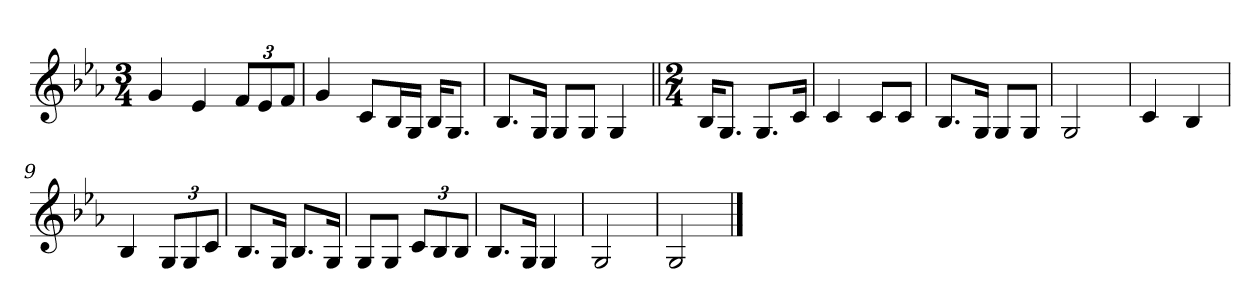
**kern
*part1
*staff1
*clefG2
*k[b-e-a-]
*M3/4
=1
4g/
4e-/
12f/L
12e-/
12f/J
=2
4g/
8c/L
16B-/L
16G/JJ
16B-/KL
8.G/J
=3
8.B-/L
16G/Jk
8G/L
8G/J
4G/
=4||
*M2/4
16B-/KL
8.G/J
8.G/L
16c/Jk
=5
4c/
8c/L
8c/J
=6
8.B-/L
16G/Jk
8G/L
8G/J
=7
2G/
=8
4c/
4B-/
=9
4B-/
12G/L
12G/
12c/J
=10
8.B-/L
16G/Jk
8.B-/L
16G/Jk
=11
8G/L
8G/J
12c/L
12B-/
12B-/J
=12
8.B-/L
16G/Jk
4G/
=13
2G/
=14
2G/
==
*-
